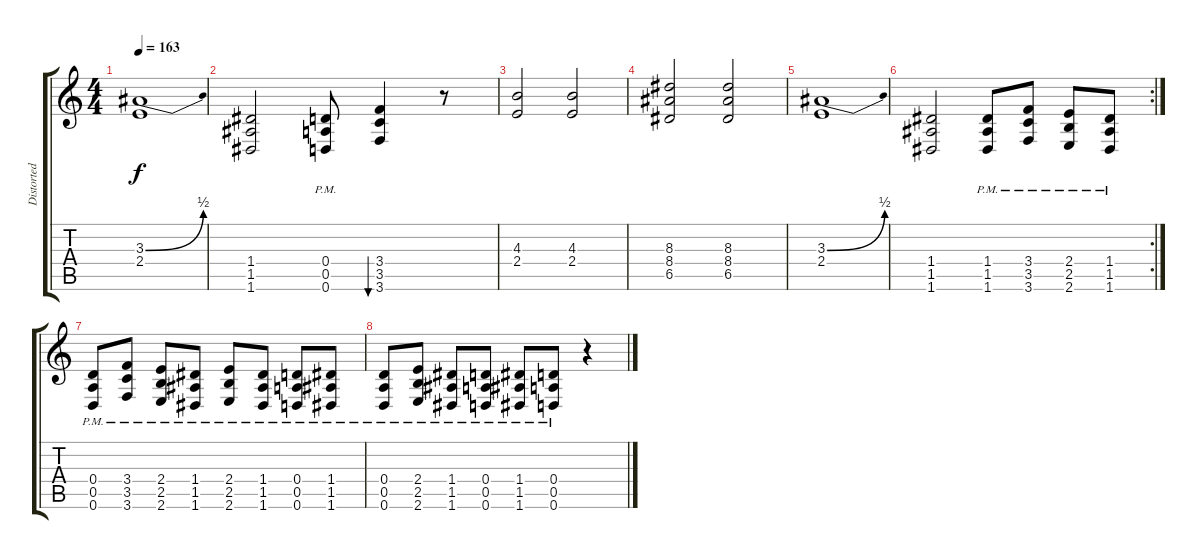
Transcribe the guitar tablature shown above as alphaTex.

\track ("Distorted Guitar 1" "Distorted ") {instrument distortionguitar}
\staff {score tabs}
\tuning (E4 B3 G3 D3 A2 D2) {hide}
\ts (4 4)
\tempo 163
\clef g2
\ks c
(3.3{be (bend 0 0 60 2)} 2.4).1{dy f} |
(1.4 1.5 1.6).2 (0.4{pm} 0.5 0.6).8 (3.4 3.5 3.6).4{bu 60} r.8 |
(4.3 2.4).2 (4.3 2.4).2 |
(8.3 8.4 6.5).2 (8.3 8.4 6.5).2 |
(3.3{be (bend 0 0 60 2)} 2.4).1 |
\rc 2
(1.4 1.5 1.6).2 (1.4{pm} 1.5 1.6).8 (3.4 3.5{pm} 3.6).8 (2.4 2.5{pm} 2.6).8 (1.4 1.5 1.6{pm}).8 |
(0.4{pm} 0.5 0.6).8 (3.4{pm} 3.5{pm} 3.6{pm}).8 (2.4{pm} 2.5{pm} 2.6{pm}).8 (1.4{pm} 1.5{pm} 1.6{pm}).8 (2.4{pm} 2.5{pm} 2.6{pm}).8 (1.4{pm} 1.5{pm} 1.6{pm}).8 (0.4 0.5 0.6{pm}).8 (1.4{pm} 1.5 1.6).8 |
(0.4{pm} 0.5 0.6).8 (2.4{pm} 2.5{pm} 2.6{pm}).8 (1.4{pm} 1.5{pm} 1.6{pm}).8 (0.4{pm} 0.5{pm} 0.6{pm}).8 (1.4{pm} 1.5 1.6{pm}).8 (0.4{pm} 0.5 0.6).8 r.4
